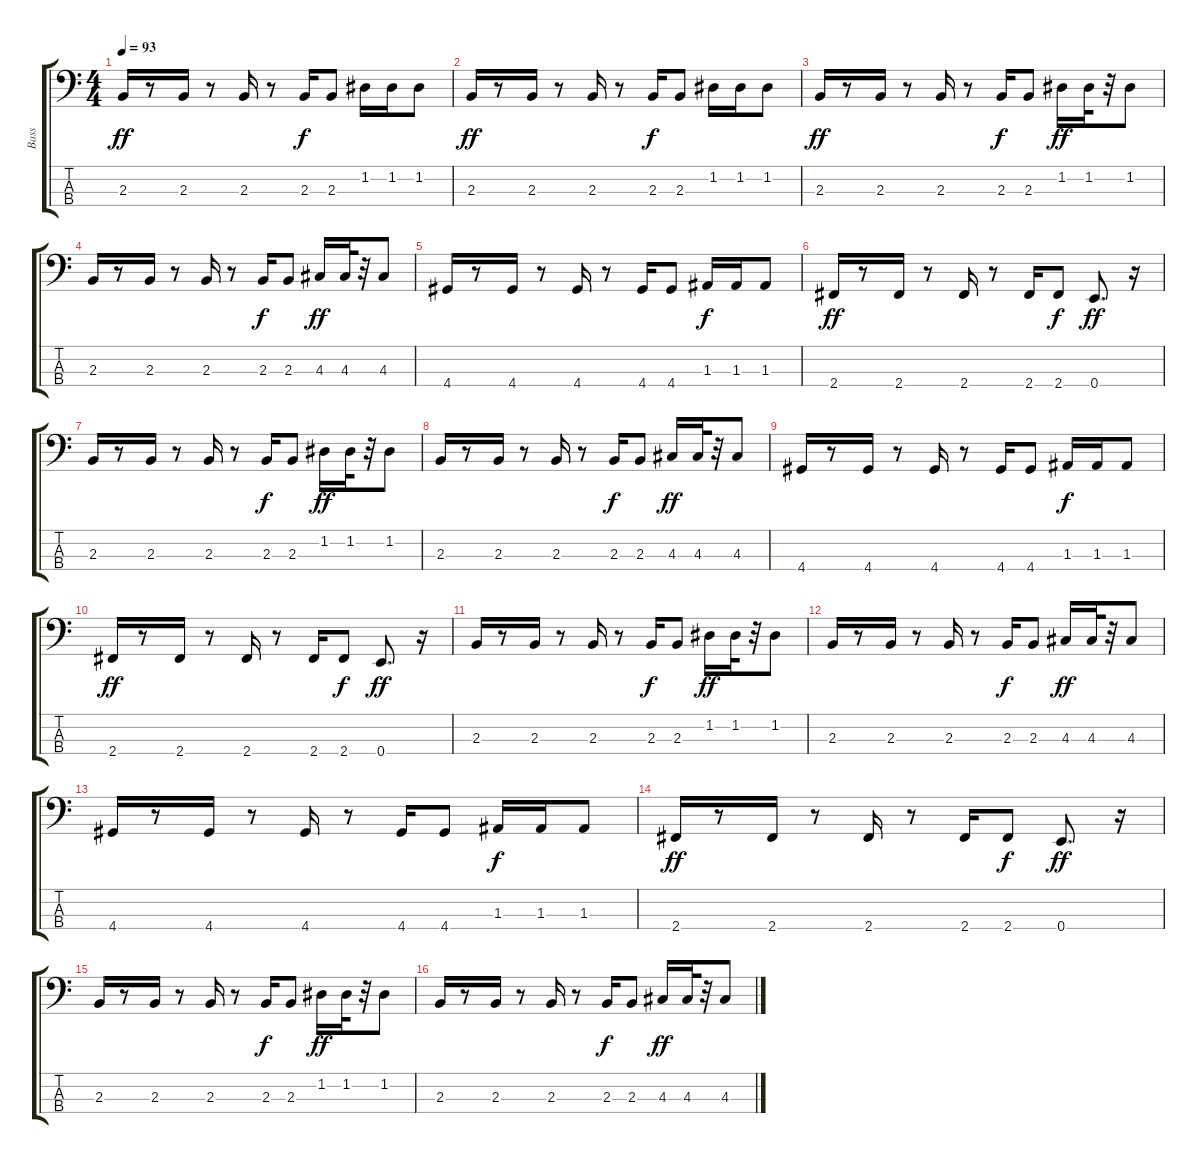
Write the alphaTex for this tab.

\track ("Bass" "Bass") {instrument electricbassfinger}
\staff {score tabs}
\tuning (G2 D2 A1 E1) {hide}
\ts (4 4)
\tempo 93
\clef f4
\ks c
2.3.16{dy ff} r.8 2.3.16 r.8 2.3.16 r.8 2.3.16{dy f} 2.3.8 1.2.16 1.2.16 1.2.8 |
2.3.16{dy ff} r.8 2.3.16 r.8 2.3.16 r.8 2.3.16{dy f} 2.3.8 1.2.16 1.2.16 1.2.8 |
2.3.16{dy ff} r.8 2.3.16 r.8 2.3.16 r.8 2.3.16{dy f} 2.3.8 1.2.16{dy ff} 1.2.32 r.32 1.2.8 |
2.3.16 r.8 2.3.16 r.8 2.3.16 r.8 2.3.16{dy f} 2.3.8 4.3.16{dy ff} 4.3.32 r.32 4.3.8 |
4.4.16 r.8 4.4.16 r.8 4.4.16 r.8 4.4.16 4.4.8 1.3.16{dy f} 1.3.16 1.3.8 |
2.4.16{dy ff} r.8 2.4.16 r.8 2.4.16 r.8 2.4.16 2.4.8{dy f} 0.4.8{d dy ff} r.16 |
2.3.16 r.8 2.3.16 r.8 2.3.16 r.8 2.3.16{dy f} 2.3.8 1.2.16{dy ff} 1.2.32 r.32 1.2.8 |
2.3.16 r.8 2.3.16 r.8 2.3.16 r.8 2.3.16{dy f} 2.3.8 4.3.16{dy ff} 4.3.32 r.32 4.3.8 |
4.4.16 r.8 4.4.16 r.8 4.4.16 r.8 4.4.16 4.4.8 1.3.16{dy f} 1.3.16 1.3.8 |
2.4.16{dy ff} r.8 2.4.16 r.8 2.4.16 r.8 2.4.16 2.4.8{dy f} 0.4.8{d dy ff} r.16 |
2.3.16 r.8 2.3.16 r.8 2.3.16 r.8 2.3.16{dy f} 2.3.8 1.2.16{dy ff} 1.2.32 r.32 1.2.8 |
2.3.16 r.8 2.3.16 r.8 2.3.16 r.8 2.3.16{dy f} 2.3.8 4.3.16{dy ff} 4.3.32 r.32 4.3.8 |
4.4.16 r.8 4.4.16 r.8 4.4.16 r.8 4.4.16 4.4.8 1.3.16{dy f} 1.3.16 1.3.8 |
2.4.16{dy ff} r.8 2.4.16 r.8 2.4.16 r.8 2.4.16 2.4.8{dy f} 0.4.8{d dy ff} r.16 |
2.3.16 r.8 2.3.16 r.8 2.3.16 r.8 2.3.16{dy f} 2.3.8 1.2.16{dy ff} 1.2.32 r.32 1.2.8 |
2.3.16 r.8 2.3.16 r.8 2.3.16 r.8 2.3.16{dy f} 2.3.8 4.3.16{dy ff} 4.3.32 r.32 4.3.8
